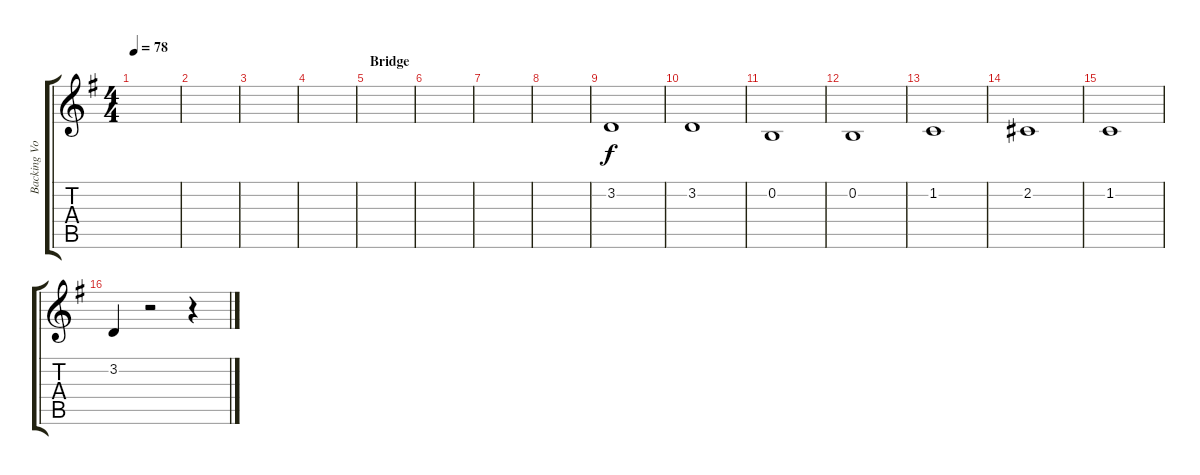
\track ("Backing Vocals" "Backing Vo") {instrument choiraahs}
\staff {score tabs}
\tuning (E4 B3 G3 D3 A2 E2) {hide}
\ts (4 4)
\tempo 78
\clef g2
\ks g
|
|
|
|
\section ("" "Bridge")
|
|
|
|
3.2.1 |
3.2.1 |
0.2.1 |
0.2.1 |
1.2.1 |
2.2.1 |
1.2.1 |
3.2.4 r.2 r.4
